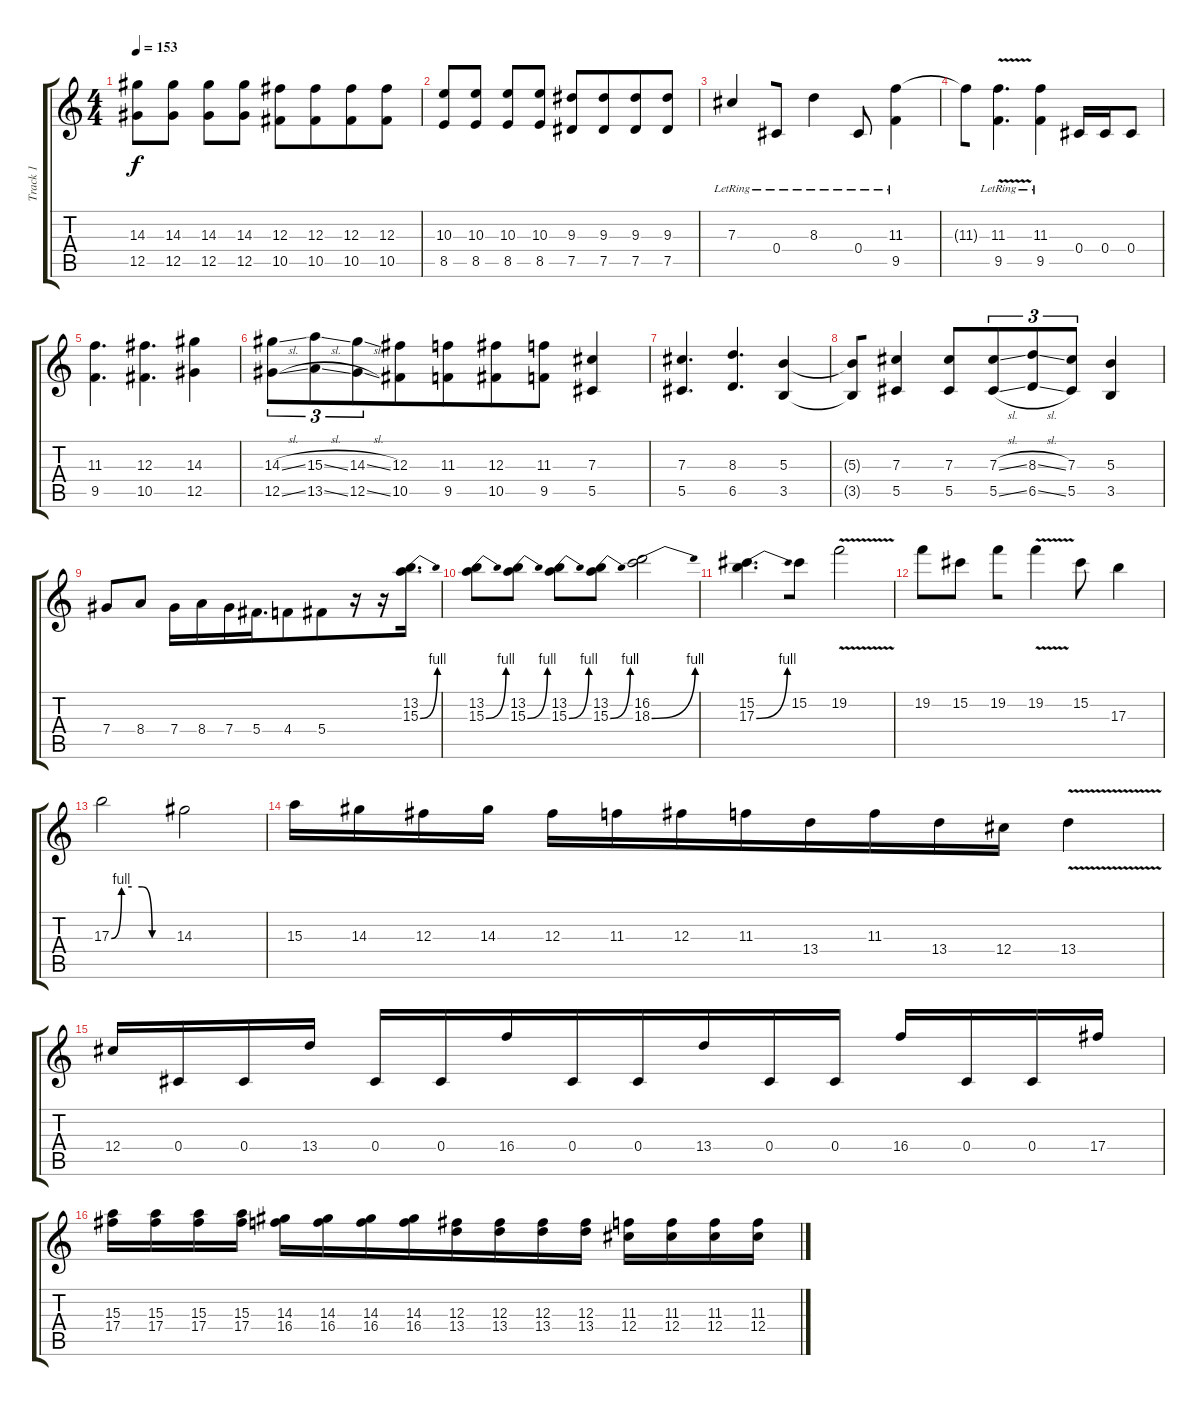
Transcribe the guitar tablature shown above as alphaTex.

\track ("Track 1" "Track 1") {instrument overdrivenguitar}
\staff {score tabs}
\tuning (Eb4 Bb3 Gb3 Db3 Ab2 Db2) {hide}
\ts (4 4)
\tempo 153
\clef g2
\ks c
(14.3 12.5).8{dy f beam merge} (14.3 12.5).8 (14.3 12.5).8 (14.3 12.5).8 (12.3 10.5).8 (12.3 10.5).8{beam merge} (12.3 10.5).8{beam merge} (12.3 10.5).8 |
(10.3 8.5).8 (10.3 8.5).8 (10.3 8.5).8 (10.3 8.5).8 (9.3 7.5).8{beam merge} (9.3 7.5).8{beam merge} (9.3 7.5).8{beam merge} (9.3 7.5).8 |
7.3{lr}.4{beam merge} 0.4{lr}.8 8.3{lr}.4 0.4{lr}.8 (11.3{lr} 9.5).4 |
11.3{t}.8{beam merge} (11.3{v lr} 9.5).4{d beam merge} (11.3{lr} 9.5).4 0.4.16{beam merge} 0.4.16 0.4.8 |
(11.3 9.5).4{d beam merge} (12.3 10.5).4{d} (14.3 12.5).4 |
(14.3{sl} 12.5{sl}).8{tu (3 2)} (15.3{sl} 13.5{sl}).8{tu (3 2) beam merge} (14.3{sl} 12.5{sl}).8{tu (3 2) beam merge} (12.3 10.5).8 (11.3 9.5).8{beam merge} (12.3 10.5).8 (11.3 9.5).8 (7.3 5.5).4 |
(7.3 5.5).4{d} (8.3 6.5).4{d} (5.3 3.5).4 |
(5.3{t} 3.5{t}).8{beam merge} (7.3 5.5).4 (7.3 5.5).8{beam merge} (7.3{sl} 5.5{sl}).8{tu (3 2)} (8.3{sl} 6.5{sl}).8{tu (3 2) beam merge} (7.3 5.5).8{tu (3 2)} (5.3 3.5).4 |
7.4.8{beam merge} 8.4.8 7.4.16 8.4.16 7.4.16{beam merge} 5.4.16{d beam merge} 4.4.8{beam merge} 5.4.8{beam merge} r.16{beam merge} r.16{beam merge} (13.2 15.3{be (bend 0 0 60 4)}).16{d} |
(13.2 15.3{be (bend 0 0 60 4)}).8{beam merge} (13.2 15.3{be (bend 0 0 60 4)}).8 (13.2 15.3{be (bend 0 0 60 4)}).8 (13.2 15.3{be (bend 0 0 60 4)}).8 (16.2 18.3{be (bend 0 0 60 4)}).2 |
(15.2 17.3{be (bend 0 0 60 4)}).4{d beam merge} 15.2.8 19.2{v}.2 |
19.2.8 15.2.8 19.2.8{beam merge} 19.2{v}.4 15.2.8 17.3.4 |
17.3{be (custom 0 0 10 4 20 4 30 4 40 0 60 0)}.2 14.3.2 |
15.3.16 14.3.16{beam merge} 12.3.16 14.3.16 12.3.16 11.3.16 12.3.16{beam merge} 11.3.16{beam merge} 13.4.16 11.3.16 13.4.16 12.4.16 13.4{v}.4 |
12.4.16{beam merge} 0.4.16{beam merge} 0.4.16{beam merge} 13.4.16 0.4.16 0.4.16{beam merge} 16.4.16{beam merge} 0.4.16{beam merge} 0.4.16{beam merge} 13.4.16{beam merge} 0.4.16{beam merge} 0.4.16 16.4.16 0.4.16 0.4.16 17.4.16 |
(15.3 17.4).16 (15.3 17.4).16 (15.3 17.4).16 (15.3 17.4).16 (14.3 16.4).16{beam merge} (14.3 16.4).16 (14.3 16.4).16{beam merge} (14.3 16.4).16{beam merge} (12.3 13.4).16{beam merge} (12.3 13.4).16 (12.3 13.4).16{beam merge} (12.3 13.4).16 (11.3 12.4).16{beam merge} (11.3 12.4).16 (11.3 12.4).16{beam merge} (11.3 12.4).16
